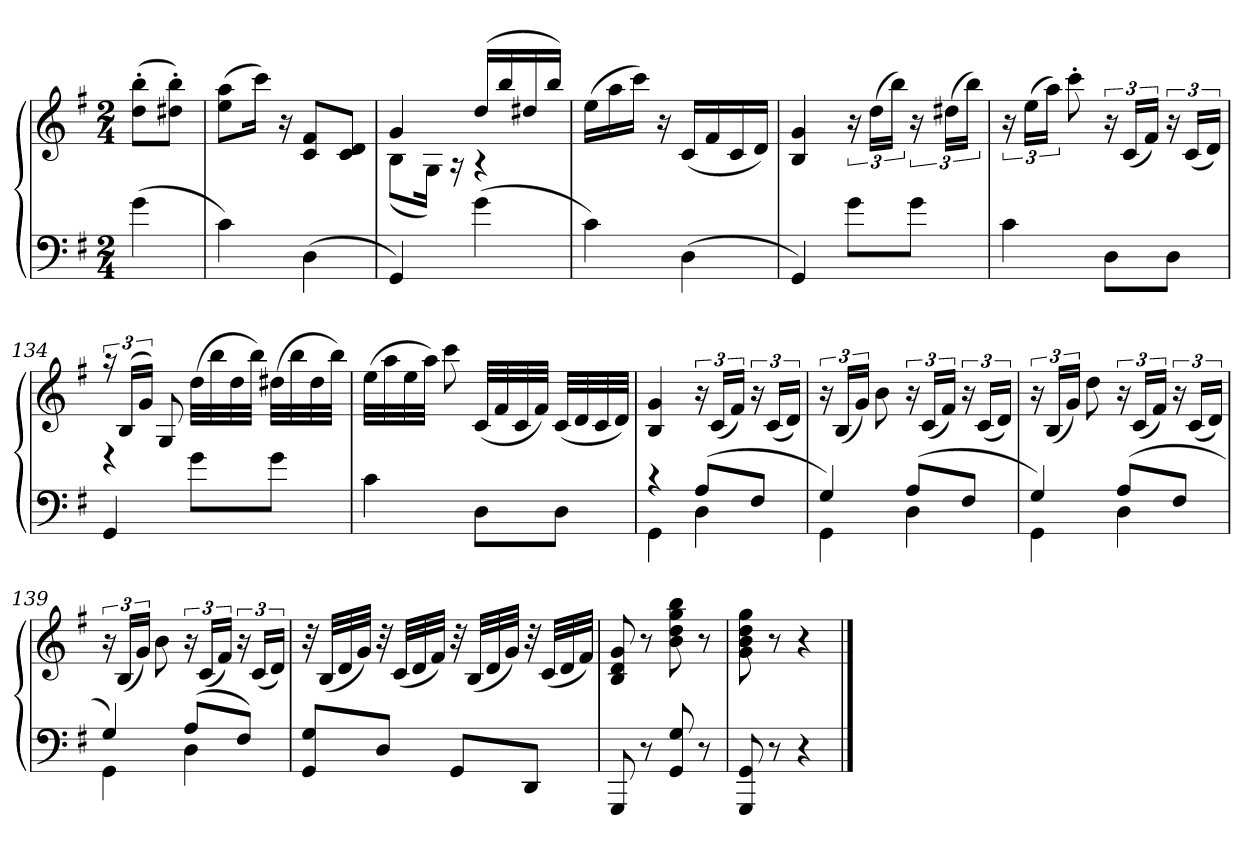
**kern	**kern
*part1	*part1
*staff2	*staff1
*clefF4	*clefG2
*k[f#]	*k[f#]
*G:	*G:
*M2/4	*M2/4
=	=
(4g	(8dd' 8bb'L
.	8dd#X' 8bb'J)
=129	=129
4c)	(8ee 8aaL
.	16cccJk)
.	16r
(4D	8c 8f#L
.	8c 8dJ
=130	=130
*	*^
4GG)	4g	(8BL
.	.	16GJk)
.	.	16r
(4g	(16ddLL	4r
.	16bb	.
.	16dd#X	.
.	16bbJJ)	.
*	*v	*v
=131	=131
4c)	(16eeLL
.	16aa
.	16cccJJ)
.	16r
(4D	(16cLL
.	16f#
.	16c
.	16dJJ)
=132	=132
4GG)	4B 4g
8gL	24r
.	(24ddLL
.	24bbJJ)
8gJ	24r
.	(24dd#XLL
.	24bbJJ)
=133	=133
4c	24r
.	(24eeLL
.	24aaJJ)
.	8ccc'
8DL	24r
.	(24cLL
.	24f#JJ)
8DJ	24r
.	(24cLL
.	24dJJ)
=134	=134
*	*^
4GG	24r	4r
.	(24BLL	.
.	24gJJ)	.
.	8G	.
8gL	(32ddLLL	4ryy
.	32bb	.
.	32dd	.
.	32bbJJJ)	.
8gJ	(32dd#XLLL	.
.	32bb	.
.	32dd#	.
.	32bbJJJ)	.
*	*v	*v
=135	=135
4c	(32eeLLL
.	32aa
.	32ee
.	32aaJJJ)
.	8ccc
8DL	(32cLLL
.	32f#
.	32c
.	32f#JJJ)
8DJ	(32cLLL
.	32d
.	32c
.	32dJJJ)
=136	=136
*^	*
4r	4GG	4B 4g
(8AL	4D	24r
.	.	(24cLL
.	.	24f#JJ)
8F#J	.	24r
.	.	(24cLL
.	.	24dJJ)
=137	=137	=137
4G)	4GG	24r
.	.	(24BLL
.	.	24gJJ)
.	.	8b
(8AL	4D	24r
.	.	(24cLL
.	.	24f#JJ)
8F#J	.	24r
.	.	(24cLL
.	.	24dJJ)
=138	=138	=138
4G)	4GG	24r
.	.	(24BLL
.	.	24gJJ)
.	.	8dd
(8AL	4D	24r
.	.	(24cLL
.	.	24f#JJ)
8F#J	.	24r
.	.	(24cLL
.	.	24dJJ)
=139	=139	=139
4G)	4GG	24r
.	.	(24BLL
.	.	24gJJ)
.	.	8b
(8AL	4D	24r
.	.	(24cLL
.	.	24f#JJ)
8F#J)	.	24r
.	.	(24cLL
.	.	24dJJ)
*v	*v	*
=140	=140
8GG 8GL	32r
.	(32BLLL
.	32d
.	32gJJJ)
8DJ	32r
.	(32cLLL
.	32d
.	32f#JJJ)
8GGL	32r
.	(32BLLL
.	32d
.	32gJJJ)
8DDJ	32r
.	(32cLLL
.	32d
.	32f#JJJ)
=141	=141
8GGG	8B 8d 8g
8r	8r
8GG 8G	8b 8dd 8gg 8bb
8r	8r
=142	=142
8GGG 8GG	8g 8b 8dd 8gg
8r	8r
4r	4r
==	==
*-	*-
